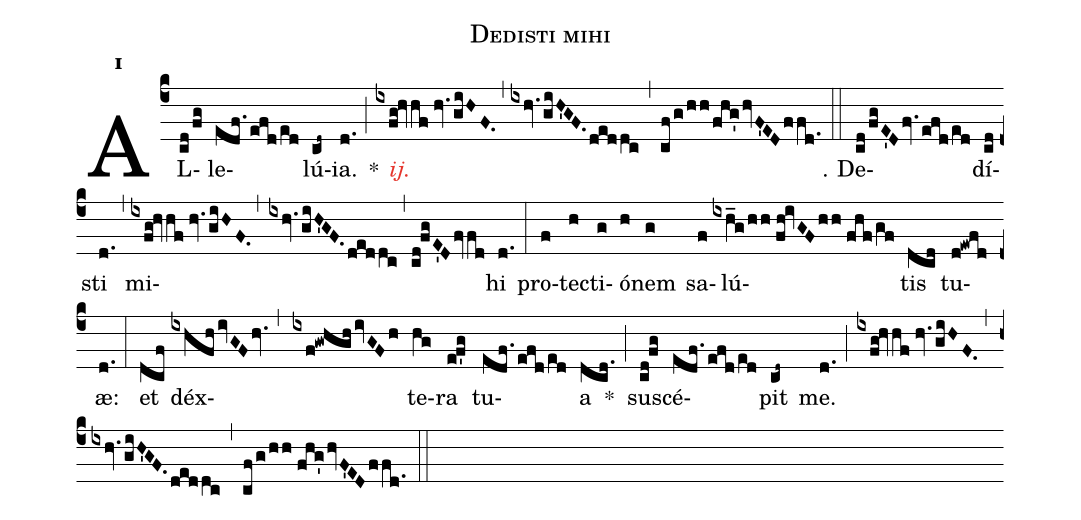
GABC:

name:Dedisti mihi;
mode:1;
office-part:Alleluia;
%%
(c4) AL(cd/fg)le(edf./efd/ed)lú(cd~)ia.(d.) *(;)
<c><i>ij.</i></c>(ixfg!hvhf//hv./giHF.) (,)
(ixhv./giH'GF./deddc) (,)
(cf/g/hh/fhg'/hvF'ED/ffd.) (::)
℣. De(cd/fgE'D/fv./efd/ed)dí(cd)sti(d.) (,)
mi(ixfg!hvhf//hv./giHF.,ixhv.giH'GF./deddc,cd!fgE'D/fvfd)hi(d.) (:)
pro(f)tec(h)ti(g)ó(h)nem(g) sa(f)lú(ixh_g/hh//fh!ivGF/hh//fhf/gf)tis(dcd) tu(d!ewfd)æ:(d.) (:)
et(dcf) déx(ixhfh/ivGFhv.,ixf!gwhgh/ivGFh)te(hg)ra(e!f'g) tu(edf./efd/ed)a(dcd.) *(;)
su(cd!fg)scé(edf./efd/ed)pit(cd~) me.(d.) (;)
(ixfg!hvhf//hv./giHF.) (,)
(ixhv./giH'GF./deddc) (,)
(cf/g/hh//fhg'/hvF'ED/ffd.) (::)
